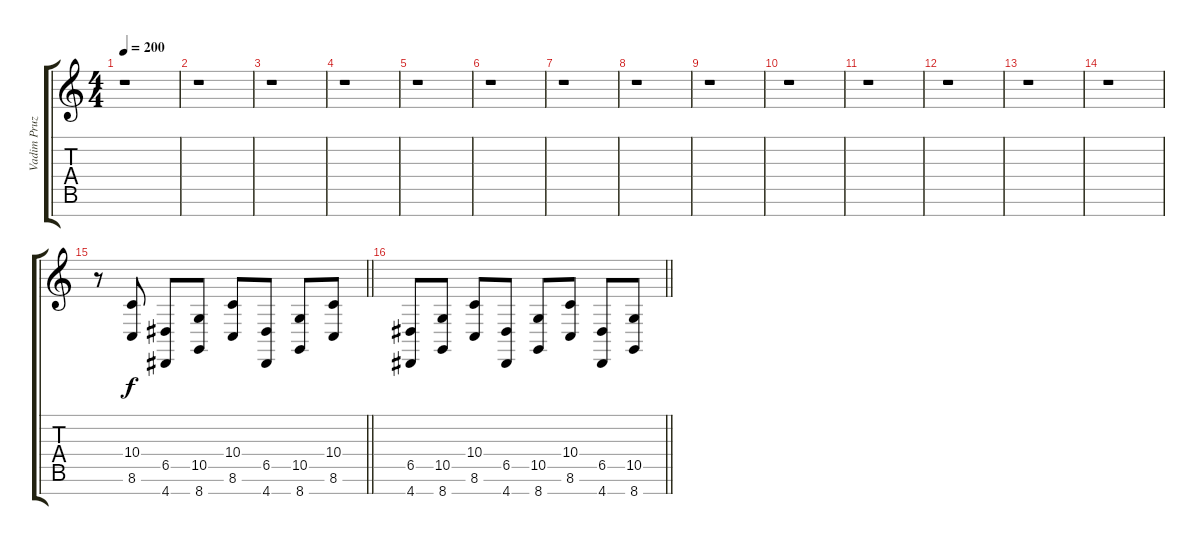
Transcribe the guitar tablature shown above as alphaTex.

\track ("Vadim Pruzhanov (Keyboard)" "Vadim Pruz") {instrument lead1square}
\staff {score tabs}
\tuning (E4 B3 G3 D3 A2 E2 B1) {hide}
\ts (4 4)
\tempo 200
\clef g2
\ks aminor
r.1{dy f} |
r.1 |
r.1 |
r.1 |
r.1 |
r.1 |
r.1 |
r.1 |
r.1 |
r.1 |
r.1 |
r.1 |
r.1 |
r.1 |
\barLineRight lightlight
r.8 (10.4 8.6).8{volume 12 instrument lead2sawtooth} (6.5 4.7).8 (10.5 8.7).8 (10.4 8.6).8 (6.5 4.7).8 (10.5 8.7).8 (10.4 8.6).8 |
\barLineRight lightlight
(6.5 4.7).8 (10.5 8.7).8 (10.4 8.6).8 (6.5 4.7).8 (10.5 8.7).8 (10.4 8.6).8 (6.5 4.7).8 (10.5 8.7).8
